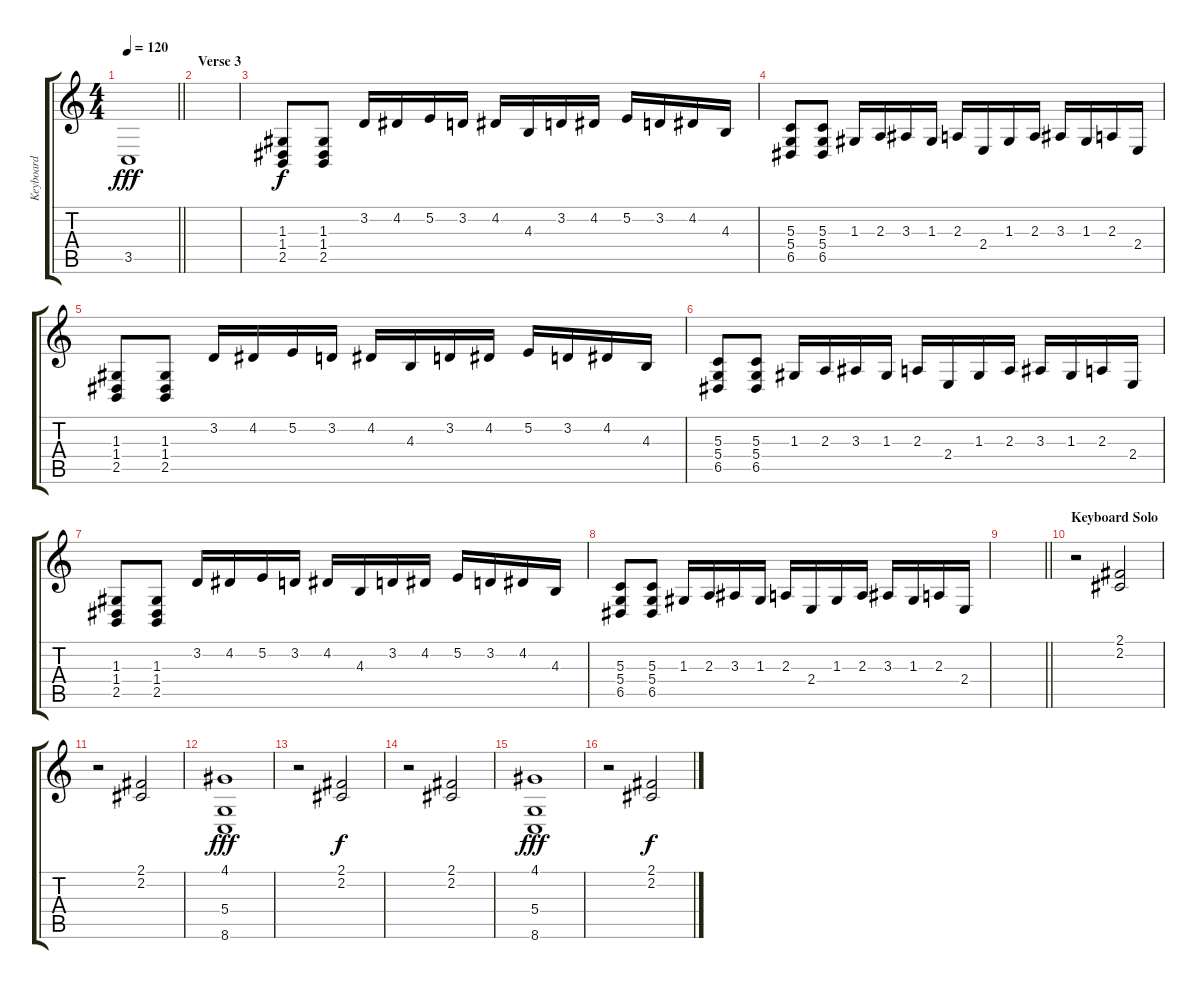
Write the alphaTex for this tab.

\track ("Keyboard" "Keyboard") {instrument musicbox}
\staff {score tabs}
\tuning (E4 B3 G3 D3 A2 E2) {hide}
\ts (4 4)
\tempo 120
\clef g2
\barLineRight lightlight
\ks c
3.5.1{dy fff} |
\section ("" "Verse 3")
|
(1.3 1.4 2.5).8{dy f} (1.3 1.4 2.5).8 3.2.16 4.2.16 5.2.16 3.2.16 4.2.16 4.3.16 3.2.16 4.2.16 5.2.16 3.2.16 4.2.16 4.3.16 |
(5.3 5.4 6.5).8 (5.3 5.4 6.5).8 1.3.16 2.3.16 3.3.16 1.3.16 2.3.16 2.4.16 1.3.16 2.3.16 3.3.16 1.3.16 2.3.16 2.4.16 |
(1.3 1.4 2.5).8 (1.3 1.4 2.5).8 3.2.16 4.2.16 5.2.16 3.2.16 4.2.16 4.3.16 3.2.16 4.2.16 5.2.16 3.2.16 4.2.16 4.3.16 |
(5.3 5.4 6.5).8 (5.3 5.4 6.5).8 1.3.16 2.3.16 3.3.16 1.3.16 2.3.16 2.4.16 1.3.16 2.3.16 3.3.16 1.3.16 2.3.16 2.4.16 |
(1.3 1.4 2.5).8 (1.3 1.4 2.5).8 3.2.16 4.2.16 5.2.16 3.2.16 4.2.16 4.3.16 3.2.16 4.2.16 5.2.16 3.2.16 4.2.16 4.3.16 |
(5.3 5.4 6.5).8 (5.3 5.4 6.5).8 1.3.16 2.3.16 3.3.16 1.3.16 2.3.16 2.4.16 1.3.16 2.3.16 3.3.16 1.3.16 2.3.16 2.4.16 |
\barLineRight lightlight
|
\section ("" "Keyboard Solo")
r.2 (2.1 2.2).2 |
r.2 (2.1 2.2).2 |
(4.1 5.4 8.6).1{dy fff} |
r.2 (2.1 2.2).2{dy f} |
r.2 (2.1 2.2).2 |
(4.1 5.4 8.6).1{dy fff} |
r.2 (2.1 2.2).2{dy f}
